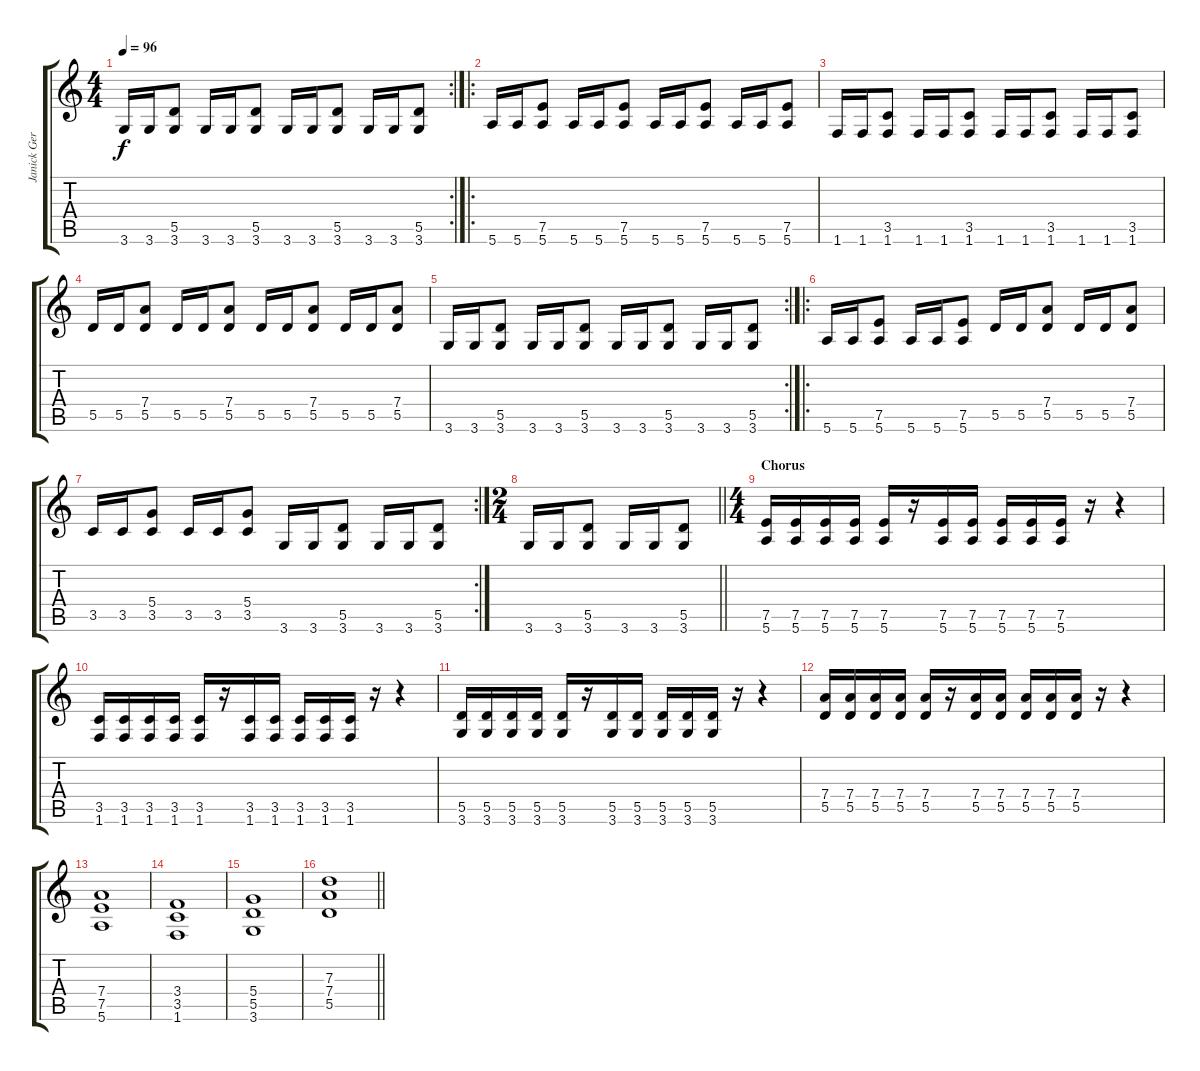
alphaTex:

\track ("Janick Gers" "Janick Ger") {instrument distortionguitar}
\staff {score tabs}
\tuning (E4 B3 G3 D3 A2 E2) {hide}
\rc 2
\ts (4 4)
\tempo 96
\clef g2
\ks c
3.6.16{dy f} 3.6.16 (5.5 3.6).8 3.6.16 3.6.16 (5.5 3.6).8 3.6.16 3.6.16 (5.5 3.6).8 3.6.16 3.6.16 (5.5 3.6).8 |
\ro
5.6.16 5.6.16 (7.5 5.6).8 5.6.16 5.6.16 (7.5 5.6).8 5.6.16 5.6.16 (7.5 5.6).8 5.6.16 5.6.16 (7.5 5.6).8 |
1.6.16 1.6.16 (3.5 1.6).8 1.6.16 1.6.16 (3.5 1.6).8 1.6.16 1.6.16 (3.5 1.6).8 1.6.16 1.6.16 (3.5 1.6).8 |
5.5.16 5.5.16 (7.4 5.5).8 5.5.16 5.5.16 (7.4 5.5).8 5.5.16 5.5.16 (7.4 5.5).8 5.5.16 5.5.16 (7.4 5.5).8 |
\rc 2
3.6.16 3.6.16 (5.5 3.6).8 3.6.16 3.6.16 (5.5 3.6).8 3.6.16 3.6.16 (5.5 3.6).8 3.6.16 3.6.16 (5.5 3.6).8 |
\ro
5.6.16 5.6.16 (7.5 5.6).8 5.6.16 5.6.16 (7.5 5.6).8 5.5.16 5.5.16 (7.4 5.5).8 5.5.16 5.5.16 (7.4 5.5).8 |
\rc 2
3.5.16 3.5.16 (5.4 3.5).8 3.5.16 3.5.16 (5.4 3.5).8 3.6.16 3.6.16 (5.5 3.6).8 3.6.16 3.6.16 (5.5 3.6).8 |
\ts (2 4)
\barLineRight lightlight
3.6.16 3.6.16 (5.5 3.6).8 3.6.16 3.6.16 (5.5 3.6).8 |
\ts (4 4)
\section ("" "Chorus")
(7.5 5.6).16 (7.5 5.6).16 (7.5 5.6).16 (7.5 5.6).16 (7.5 5.6).16 r.16 (7.5 5.6).16 (7.5 5.6).16 (7.5 5.6).16 (7.5 5.6).16 (7.5 5.6).16 r.16 r.4 |
(3.5 1.6).16 (3.5 1.6).16 (3.5 1.6).16 (3.5 1.6).16 (3.5 1.6).16 r.16 (3.5 1.6).16 (3.5 1.6).16 (3.5 1.6).16 (3.5 1.6).16 (3.5 1.6).16 r.16 r.4 |
(5.5 3.6).16 (5.5 3.6).16 (5.5 3.6).16 (5.5 3.6).16 (5.5 3.6).16 r.16 (5.5 3.6).16 (5.5 3.6).16 (5.5 3.6).16 (5.5 3.6).16 (5.5 3.6).16 r.16 r.4 |
(7.4 5.5).16 (7.4 5.5).16 (7.4 5.5).16 (7.4 5.5).16 (7.4 5.5).16 r.16 (7.4 5.5).16 (7.4 5.5).16 (7.4 5.5).16 (7.4 5.5).16 (7.4 5.5).16 r.16 r.4 |
(7.4 7.5 5.6).1 |
(3.4 3.5 1.6).1 |
(5.4 5.5 3.6).1 |
\barLineRight lightlight
(7.3 7.4 5.5).1
